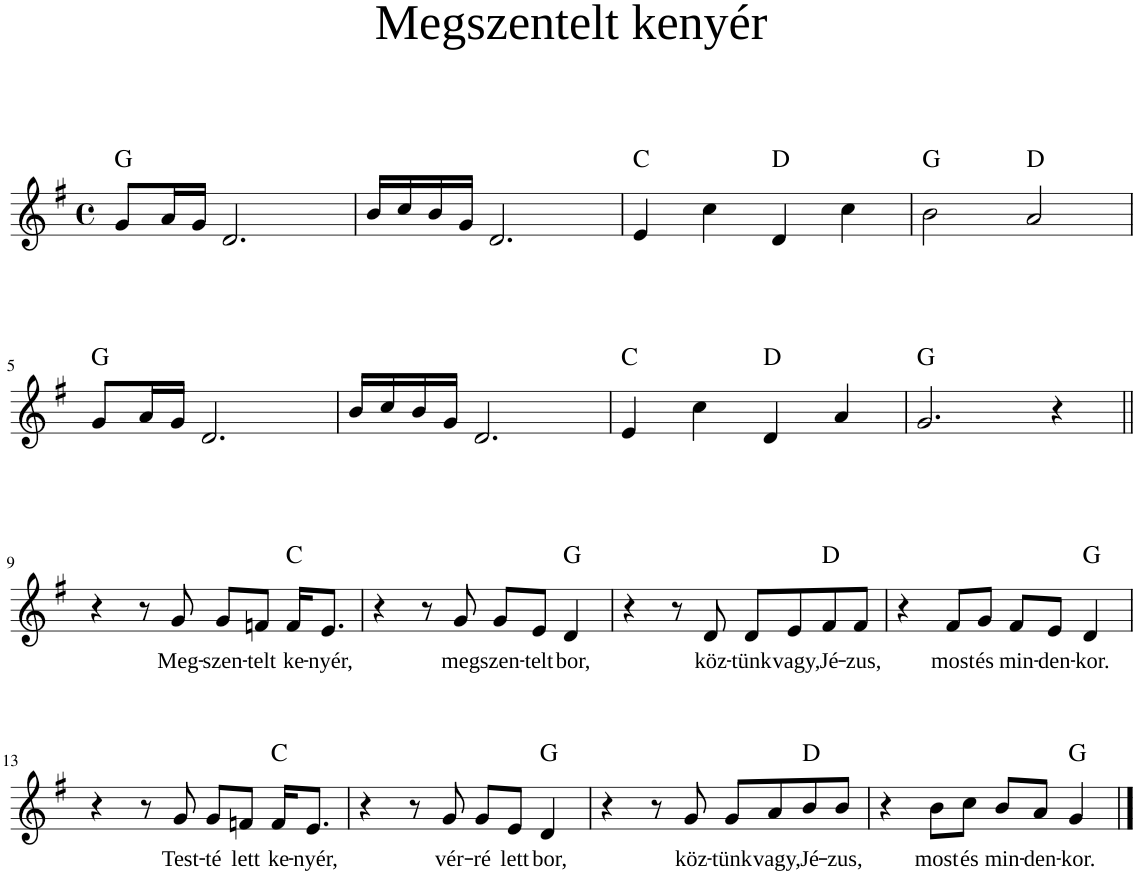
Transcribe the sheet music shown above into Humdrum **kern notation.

**kern	**text	**harte
*part1	*part1	*part1
*staff1	*staff1	*
*I"Piano	*	*
*I'Pno	*	*
*clefG2	*	*
*k[f#]	*	*
*M4/4	*	*
*met(c)	*	*
=1	=1	=1
!	!	!LO:H:kt=N.C.
8g/L	.	N
16a/L	.	.
16g/JJ	.	.
2.d/	.	.
=2	=2	=2
16b/LL	.	.
16cc/	.	.
16b/	.	.
16g/JJ	.	.
2.d/	.	.
=3	=3	=3
!	!	!LO:H:kt=N.C.
4e/	.	N
4cc\	.	.
!	!	!LO:H:kt=N.C.
4d/	.	N
4cc\	.	.
=4	=4	=4
!	!	!LO:H:kt=N.C.
2b\	.	N
!	!	!LO:H:kt=N.C.
2a/	.	N
!!LO:LB:g=z
=5	=5	=5
!	!	!LO:H:kt=N.C.
8g/L	.	N
16a/L	.	.
16g/JJ	.	.
2.d/	.	.
=6	=6	=6
16b/LL	.	.
16cc/	.	.
16b/	.	.
16g/JJ	.	.
2.d/	.	.
=7	=7	=7
!	!	!LO:H:kt=N.C.
4e/	.	N
4cc\	.	.
!	!	!LO:H:kt=N.C.
4d/	.	N
4a/	.	.
=8	=8	=8
!	!	!LO:H:kt=N.C.
2.g/	.	N
4r	.	.
!!LO:LB:g=z
=9||	=9||	=9||
4r	.	.
8r	.	.
!	!LO:LY:b	!
8g/	Meg-	.
!	!LO:LY:b	!
8g/L	-szen-	.
!	!LO:LY:b	!
8fn/J	-telt	.
!	!LO:LY:b	!LO:H:kt=N.C.
16f/KL	ke-	N
!	!LO:LY:b	!
8.e/J	-nyér,	.
=10	=10	=10
4r	.	.
8r	.	.
!	!LO:LY:b	!
8g/	meg	.
!	!LO:LY:b	!
8g/L	szen-	.
!	!LO:LY:b	!
8e/J	-telt	.
!	!LO:LY:b	!LO:H:kt=N.C.
4d/	bor,	N
=11	=11	=11
4r	.	.
8r	.	.
!	!LO:LY:b	!
8d/	köz-	.
!	!LO:LY:b	!
8d/L	-tünk	.
!	!LO:LY:b	!
8e/	vagy,	.
!	!LO:LY:b	!LO:H:kt=N.C.
8f#/	Jé-	N
!	!LO:LY:b	!
8f#/J	-zus,	.
=12	=12	=12
4r	.	.
!	!LO:LY:b	!
8f#/L	most	.
!	!LO:LY:b	!
8g/J	és	.
!	!LO:LY:b	!
8f#/L	min-	.
!	!LO:LY:b	!
8e/J	-den-	.
!	!LO:LY:b	!LO:H:kt=N.C.
4d/	-kor.	N
!!LO:LB:g=z
=13	=13	=13
4r	.	.
8r	.	.
!	!LO:LY:b	!
8g/	Test-	.
!	!LO:LY:b	!
8g/L	-té	.
!	!LO:LY:b	!
8fn/J	lett	.
!	!LO:LY:b	!LO:H:kt=N.C.
16f/KL	ke-	N
!	!LO:LY:b	!
8.e/J	-nyér,	.
=14	=14	=14
4r	.	.
8r	.	.
!	!LO:LY:b	!
8g/	vér-	.
!	!LO:LY:b	!
8g/L	-ré	.
!	!LO:LY:b	!
8e/J	lett	.
!	!LO:LY:b	!LO:H:kt=N.C.
4d/	bor,	N
=15	=15	=15
4r	.	.
8r	.	.
!	!LO:LY:b	!
8g/	köz-	.
!	!LO:LY:b	!
8g/L	-tünk	.
!	!LO:LY:b	!
8a/	vagy,	.
!	!LO:LY:b	!LO:H:kt=N.C.
8b/	Jé-	N
!	!LO:LY:b	!
8b/J	-zus,	.
=16	=16	=16
4r	.	.
!	!LO:LY:b	!
8b\L	most	.
!	!LO:LY:b	!
8cc\J	és	.
!	!LO:LY:b	!
8b/L	min-	.
!	!LO:LY:b	!
8a/J	-den-	.
!	!LO:LY:b	!LO:H:kt=N.C.
4g/	-kor.	N
==	==	==
*-	*-	*-
